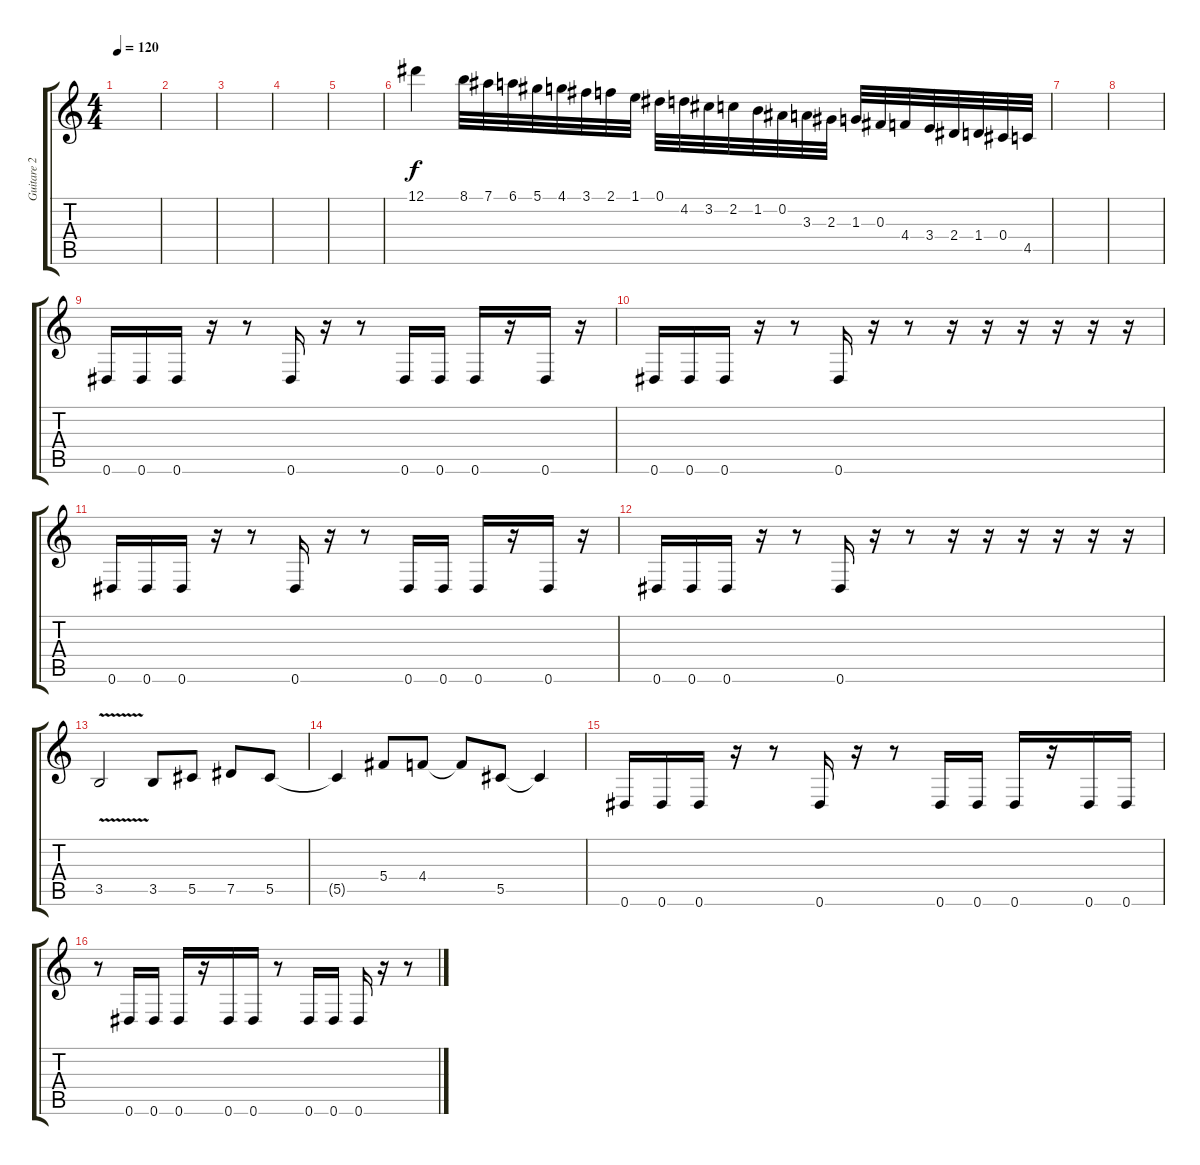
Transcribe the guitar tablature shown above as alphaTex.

\track ("Guitare 2" "Guitare 2") {instrument distortionguitar}
\staff {score tabs}
\tuning (Eb4 Bb3 Gb3 Db3 Ab2 Eb2) {hide}
\ts (4 4)
\tempo 120
\clef g2
\ks c
|
|
|
|
|
12.1.4 8.1.32 7.1.32 6.1.32 5.1.32 4.1.32 3.1.32 2.1.32 1.1.32 0.1.32 4.2.32 3.2.32 2.2.32 1.2.32 0.2.32 3.3.32 2.3.32 1.3.32 0.3.32 4.4.32 3.4.32 2.4.32 1.4.32 0.4.32 4.5.32 |
|
|
0.6.16 0.6.16 0.6.16 r.16 r.8 0.6.16 r.16 r.8 0.6.16 0.6.16 0.6.16 r.16 0.6.16 r.16 |
0.6.16 0.6.16 0.6.16 r.16 r.8 0.6.16 r.16 r.8 r.16 r.16 r.16 r.16 r.16 r.16 |
0.6.16 0.6.16 0.6.16 r.16 r.8 0.6.16 r.16 r.8 0.6.16 0.6.16 0.6.16 r.16 0.6.16 r.16 |
0.6.16 0.6.16 0.6.16 r.16 r.8 0.6.16 r.16 r.8 r.16 r.16 r.16 r.16 r.16 r.16 |
3.5{v}.2 3.5.8 5.5.8 7.5.8 5.5.8 |
5.5{t}.4 5.4.8 4.4.8 4.4{t}.8 5.5.8 5.5{t}.4 |
0.6.16 0.6.16 0.6.16 r.16 r.8 0.6.16 r.16 r.8 0.6.16 0.6.16 0.6.16 r.16 0.6.16 0.6.16 |
r.8 0.6.16 0.6.16 0.6.16 r.16 0.6.16 0.6.16 r.8 0.6.16 0.6.16 0.6.16 r.16 r.8
